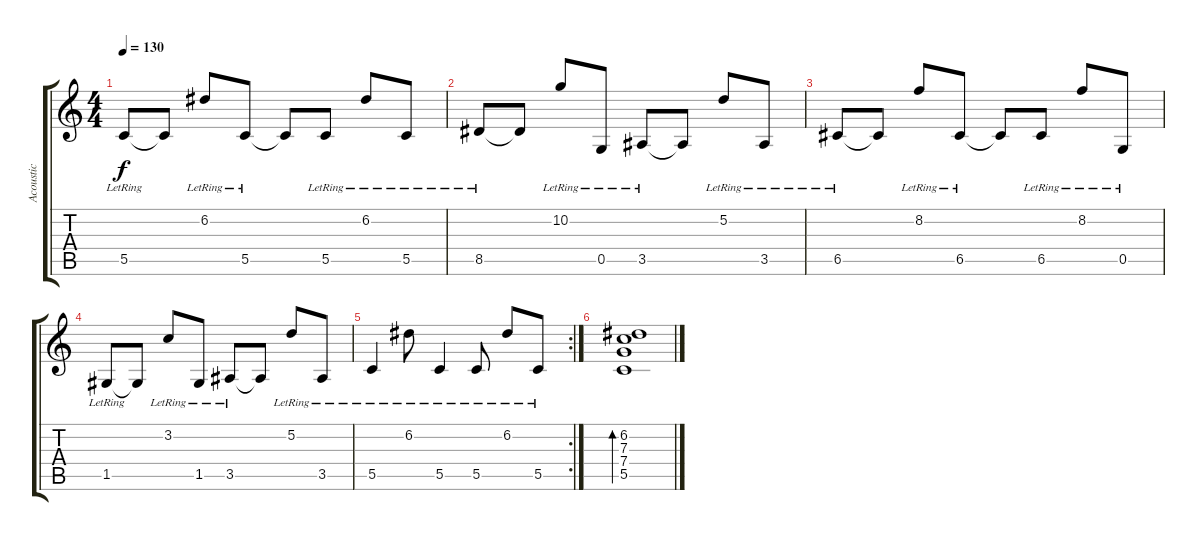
\track ("Acoustic" "Acoustic") {instrument acousticguitarsteel}
\staff {score tabs}
\tuning (D4 A3 F3 C3 G2 C2) {hide}
\ts (4 4)
\tempo 130
\clef g2
\ks c
5.5{lr}.8{dy f} 5.5{t}.8 6.2{lr}.8 5.5{lr}.8 5.5{t}.8 5.5{lr}.8 6.2{lr}.8 5.5{lr}.8 |
8.5{lr}.8 8.5{t}.8 10.2{lr}.8 0.5{lr}.8 3.5{lr}.8 3.5{t}.8 5.2{lr}.8 3.5{lr}.8 |
6.5{lr}.8 6.5{t}.8 8.2{lr}.8 6.5{lr}.8 6.5{t}.8 6.5{lr}.8 8.2{lr}.8 0.5{lr}.8 |
1.5{lr}.8 1.5{t}.8 3.2{lr}.8 1.5{lr}.8 3.5{lr}.8 3.5{t}.8 5.2{lr}.8 3.5{lr}.8 |
\rc 2
5.5{lr}.4 6.2{lr}.8 5.5{lr}.4 5.5{lr}.8 6.2{lr}.8 5.5{lr}.8 |
(6.2 7.3 7.4 5.5).1{bd 480}
